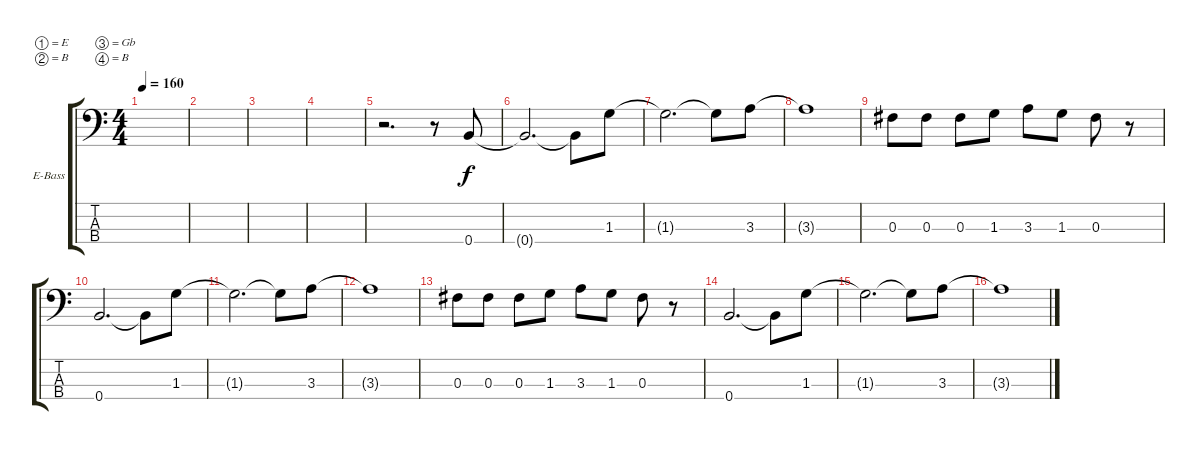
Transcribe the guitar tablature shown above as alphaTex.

\defaultSystemsLayout 4
\bracketExtendMode groupsimilarinstruments
\firstSystemTrackNameOrientation horizontal
\otherSystemsTrackNameOrientation horizontal
\track ("Electric Bass" "E-Bass") {instrument electricbassfinger}
\staff {score tabs}
\tuning (E3 B2 Gb2 B1)
\ts (4 4)
\tempo 160
\clef f4
\scale
0.333333
\ks c
|
\scale
0.333333 |
\scale
0.333333 |
\scale
0.333333 |
\scale
0.333333 r.2{d} r.8 0.4.8 |
\scale
0.333333 0.4{t}.2{d} 0.4{t}.8 1.3.8 |
\scale
0.333333 1.3{t}.2{d} 1.3{t}.8 3.3.8 |
\scale
0.333333 3.3{t}.1 |
\scale
0.333333 0.3.8 0.3.8 0.3.8 1.3.8 3.3.8 1.3.8 0.3.8 r.8 |
\scale
0.333333 0.4.2{d} 0.4{t}.8 1.3.8 |
\scale
0.333333 1.3{t}.2{d} 1.3{t}.8 3.3.8 |
\scale
0.333333 3.3{t}.1 |
\scale
0.333333 0.3.8 0.3.8 0.3.8 1.3.8 3.3.8 1.3.8 0.3.8 r.8 |
\scale
0.333333 0.4.2{d} 0.4{t}.8 1.3.8 |
\scale
0.333333 1.3{t}.2{d} 1.3{t}.8 3.3.8 |
\scale
0.333333 3.3{t}.1
